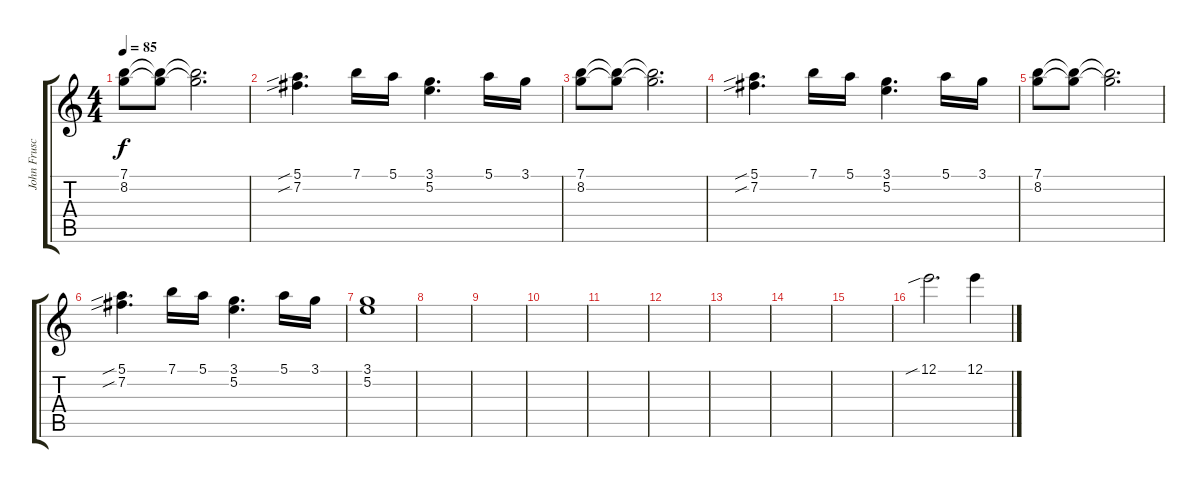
\track ("John Frusciante - Overdriven Guitar 1" "John Frusc") {instrument overdrivenguitar}
\staff {score tabs}
\tuning (E4 B3 G3 D3 A2 E2) {hide}
\ts (4 4)
\tempo 85
\clef g2
\ks c
(7.1 8.2).8{dy f} (7.1{t} 8.2{t}).8 (7.1{t} 8.2{t}).2{d} |
(5.1{sib} 7.2{sib}).4{d} 7.1.16 5.1.16 (3.1 5.2).4{d} 5.1.16 3.1.16 |
(7.1 8.2).8 (7.1{t} 8.2{t}).8 (7.1{t} 8.2{t}).2{d} |
(5.1{sib} 7.2{sib}).4{d} 7.1.16 5.1.16 (3.1 5.2).4{d} 5.1.16 3.1.16 |
(7.1 8.2).8 (7.1{t} 8.2{t}).8 (7.1{t} 8.2{t}).2{d} |
(5.1{sib} 7.2{sib}).4{d} 7.1.16 5.1.16 (3.1 5.2).4{d} 5.1.16 3.1.16 |
(3.1 5.2).1 |
|
|
|
|
|
|
|
|
12.1{sib}.2{d} 12.1{ss}.4
